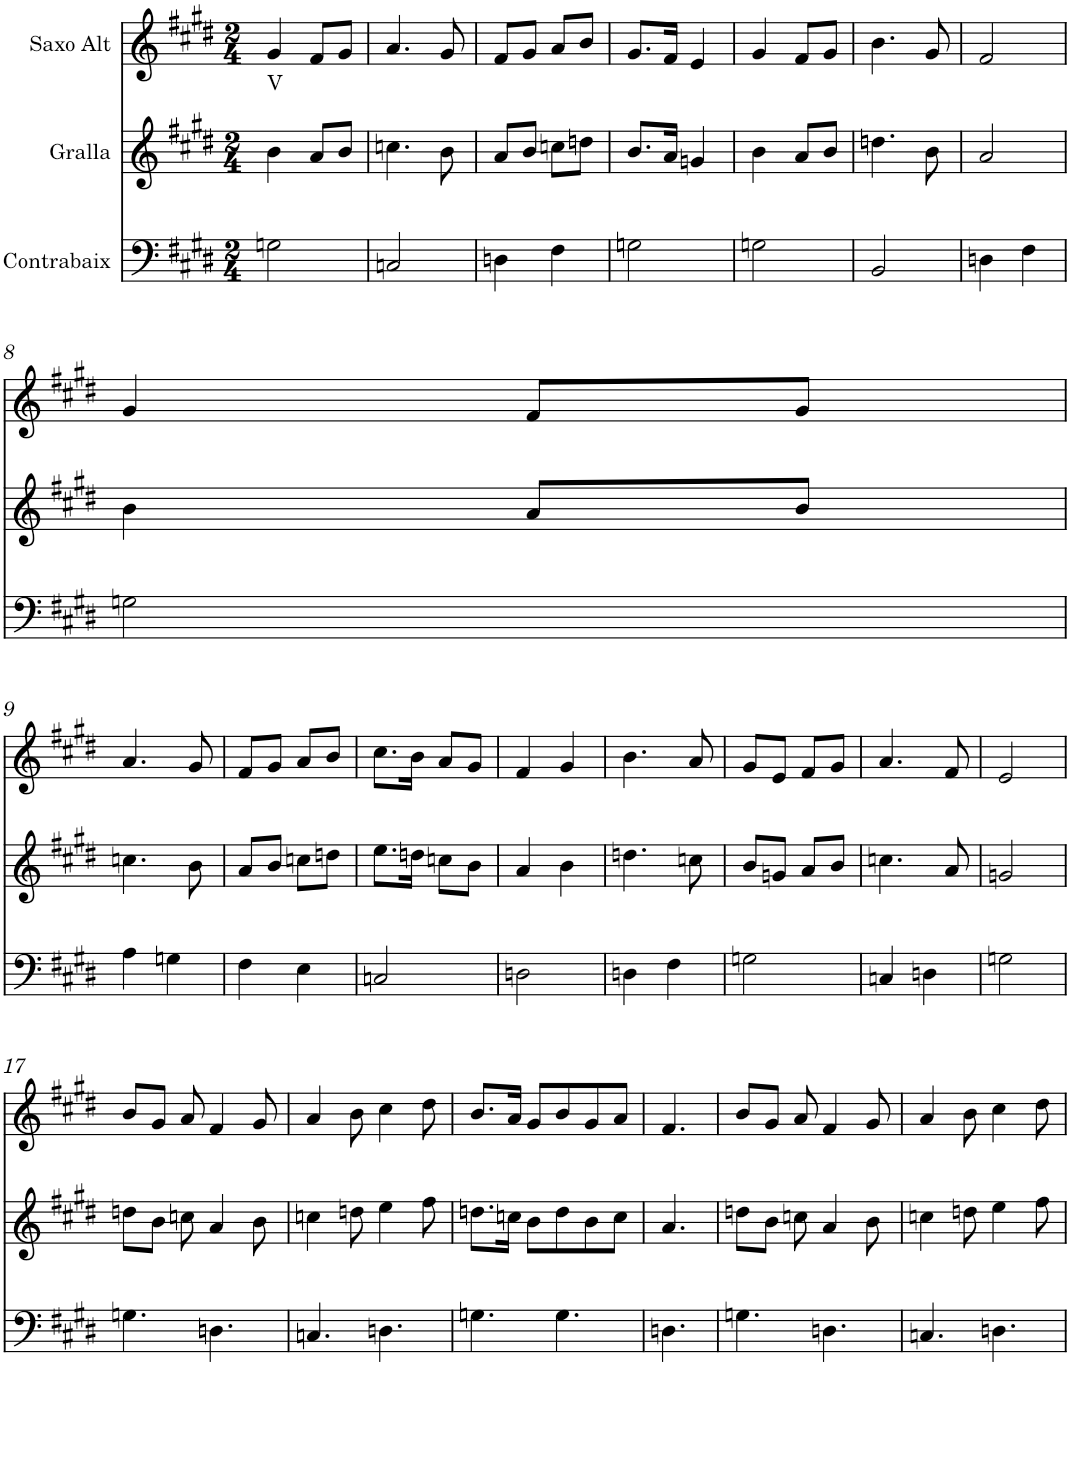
**kern	**kern	**kern
*part3	*part2	*part1
*staff3	*staff2	*staff1
*I"Contrabaix	*I"Gralla	*I"Saxo Alt
*clefF4	*clefG2	*clefG2
*k[f#c#g#d#]	*k[f#c#g#d#]	*k[f#c#g#d#]
*M2/4	*M2/4	*M2/4
=1	=1	=1
!	!	!LO:TX:b:t=V
2Gn\	4b\	4g#/
.	8a/L	8f#/L
.	8b/J	8g#/J
=2	=2	=2
2Cn/	4.ccn\	4.a/
.	8b\	8g#/
=3	=3	=3
4Dn\	8a/L	8f#/L
.	8b/J	8g#/J
4F#\	8ccn\L	8a/L
.	8ddn\J	8b/J
=4	=4	=4
2Gn\	8.b/L	8.g#/L
.	16a/Jk	16f#/Jk
.	4gn/	4e/
=5	=5	=5
2Gn\	4b\	4g#/
.	8a/L	8f#/L
.	8b/J	8g#/J
=6	=6	=6
2BB/	4.ddn\	4.b\
.	8b\	8g#/
=7	=7	=7
4Dn\	2a/	2f#/
4F#\	.	.
!!LO:LB:g=z
=8	=8	=8
2Gn\	4b\	4g#/
.	8a/L	8f#/L
.	8b/J	8g#/J
!!LO:LB:g=z
=9	=9	=9
4A\	4.ccn\	4.a/
4Gn\	.	.
.	8b\	8g#/
=10	=10	=10
4F#\	8a/L	8f#/L
.	8b/J	8g#/J
4E\	8ccn\L	8a/L
.	8ddn\J	8b/J
=11	=11	=11
2Cn/	8.ee\L	8.cc#\L
.	16ddn\Jk	16b\Jk
.	8ccn\L	8a/L
.	8b\J	8g#/J
=12	=12	=12
2Dn\	4a/	4f#/
.	4b\	4g#/
=13	=13	=13
4Dn\	4.ddn\	4.b\
4F#\	.	.
.	8ccn\	8a/
=14	=14	=14
2Gn\	8b/L	8g#/L
.	8gn/J	8e/J
.	8a/L	8f#/L
.	8b/J	8g#/J
=15	=15	=15
4Cn/	4.ccn\	4.a/
4Dn\	.	.
.	8a/	8f#/
=16	=16	=16
2Gn\	2gn/	2e/
!!LO:LB:g=z
=17	=17	=17
4.Gn\	8ddn\L	8b/L
.	8b\J	8g#/J
.	8ccn\	8a/
[8Dn\	[8a/	[8f#/
4ryy	8ryy	8ryy
.	8b\	8g#/
=18	=18	=18
4.Cn/	4ccn\	4a/
.	8a/]	8f#/]
4D\]	8ddn\	8b\
.	[8ee\	[8cc#\
[8Dn\	8ff#\	8dd#\
=19	=19	=19
4.Gn\	8.ddn\L	8.b/L
.	8ee\]	8cc#\]
.	16ccn\Jk	16a/Jk
4D\]	8b\L	8g#/L
.	8dd\	8b/
[8G\	8b\	8g#/
8ryy	8cc\J	8a/J
=20	=20	=20
4.Dn\	4.a/	4.f#/
4G\]	4ryy	4ryy
=21	=21	=21
4.Gn\	8ddn\L	8b/L
.	8b\J	8g#/J
.	8ccn\	8a/
[8Dn\	[8a/	[8f#/
4ryy	8ryy	8ryy
.	8b\	8g#/
=22	=22	=22
4.Cn/	4ccn\	4a/
.	8a/]	8f#/]
4D\]	8ddn\	8b\
.	[8ee\	[8cc#\
[8Dn\	8ff#\	8dd#\
=23	=23	=23
4D\]	8ee\]	8cc#\]
.	8ryy	8ryy
=	=	=
*-	*-	*-
